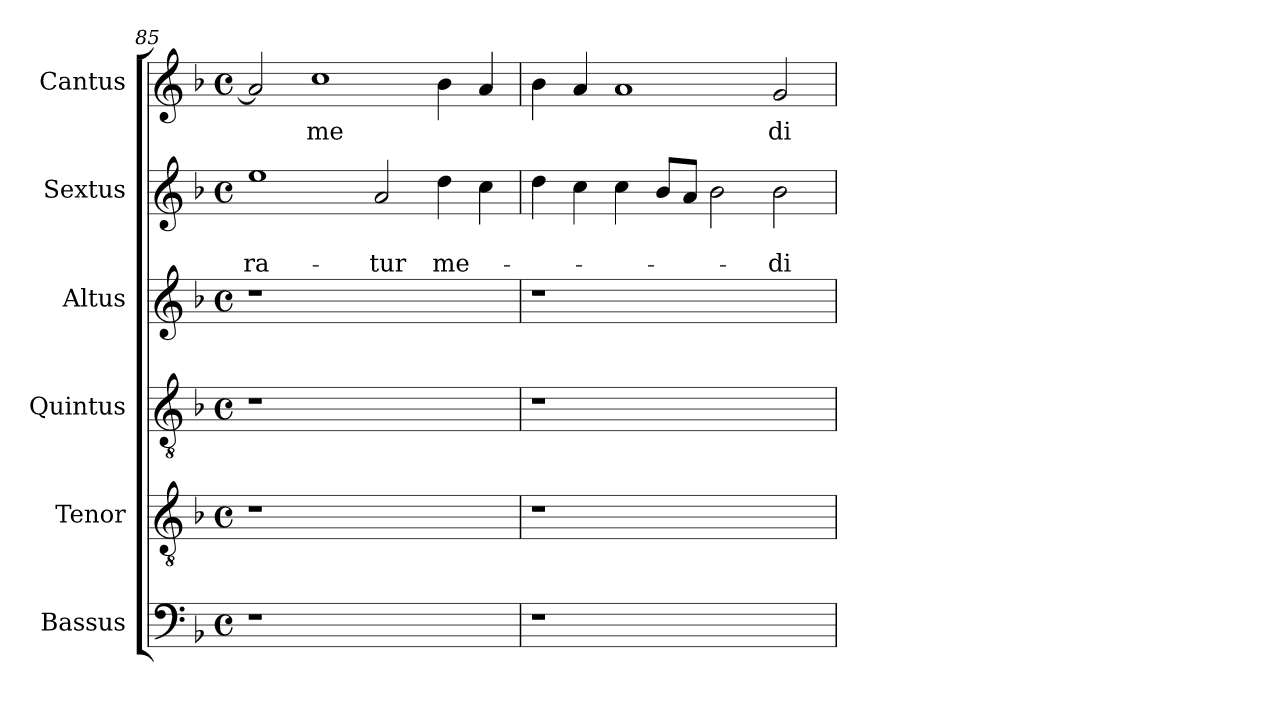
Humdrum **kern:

**kern	**kern	**kern	**kern	**kern	**text	**text	**kern	**text
*part6	*part5	*part4	*part3	*part2	*part2	*part2	*part1	*part1
*staff6	*staff5	*staff4	*staff3	*staff2	*staff2	*staff2	*staff1	*staff1
*I"Bassus	*I"Tenor	*I"Quintus	*I"Altus	*I"Sextus	*	*	*I"Cantus	*
*I'Bassus	*I'Tenor	*I'Quintus	*I'Altus	*I'Sextus	*	*	*I'Cantus	*
*clefF4	*clefGv2	*clefGv2	*clefG2	*clefG2	*	*	*clefG2	*
*k[b-]	*k[b-]	*k[b-]	*k[b-]	*k[b-]	*	*	*k[b-]	*
*F:	*F:	*F:	*F:	*F:	*	*	*F:	*
*M4/4	*M4/4	*M4/4	*M4/4	*M4/4	*	*	*M4/4	*
*met(c)	*met(c)	*met(c)	*met(c)	*met(c)	*	*	*met(c)	*
=85	=85	=85	=85	=85	=85	=85	=85	=85
!	!	!	!	!	!	!LO:LY:b	!	!
1r	1r	1r	1r	1ee	.	-ra-	2a/]	.
!	!	!	!	!	!	!	!	!LO:LY:b
.	.	.	.	.	.	.	1cc	me
!	!	!	!	!	!	!LO:LY:b	!	!
1ryy	1ryy	1ryy	1ryy	2a/	.	-tur	.	.
!	!	!	!	!	!	!LO:LY:b	!	!
.	.	.	.	4dd\	.	me-	4b-\	.
.	.	.	.	4cc\	.	.	4a/	.
=86!	=86!	=86!	=86!	=86!	=86!	=86!	=86!	=86!
1r	1r	1r	1r	4dd\	.	.	4b-\	.
.	.	.	.	4cc\	.	.	4a/	.
.	.	.	.	4cc\	.	.	1a	.
.	.	.	.	8b-/L	.	.	.	.
.	.	.	.	8a/J	.	.	.	.
1ryy	1ryy	1ryy	1ryy	2b-\	.	.	.	.
!	!	!	!	!	!	!LO:LY:b	!	!LO:LY:b
.	.	.	.	2b-\	.	-di-	2g/	di
=!	=!	=!	=!	=!	=!	=!	=!	=!
*-	*-	*-	*-	*-	*-	*-	*-	*-
